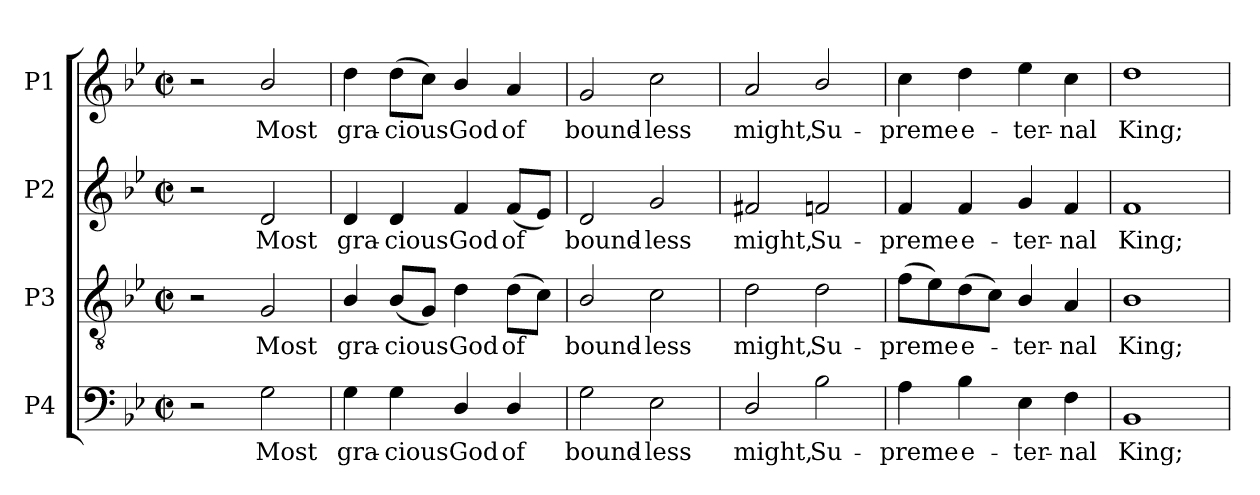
**kern	**text	**kern	**text	**kern	**text	**kern	**text
*part4	*part4	*part3	*part3	*part2	*part2	*part1	*part1
*staff4	*staff4	*staff3	*staff3	*staff2	*staff2	*staff1	*staff1
*I"P4	*	*I"P3	*	*I"P2	*	*I"P1	*
!!LO:PB:g=z
*clefF4	*	*clefGv2	*	*clefG2	*	*clefG2	*
*	*	*ITrd7c12	*	*	*	*	*
*k[b-e-]	*	*k[b-e-]	*	*k[b-e-]	*	*k[b-e-]	*
*g:	*	*g:	*	*g:	*	*g:	*
*M2/2	*	*M2/2	*	*M2/2	*	*M2/2	*
*met(c|)	*	*met(c|)	*	*met(c|)	*	*met(c|)	*
*MM104	*	*MM104	*	*MM104	*	*MM104	*
=1	=1	=1	=1	=1	=1	=1	=1
2r	.	2r	.	2r	.	2r	.
!	!LO:LY:b:color=#000000	!	!	!	!	!	!
!	!	!	!LO:LY:b:color=#000000	!	!	!	!
!	!	!	!	!	!LO:LY:b:color=#000000	!	!
!	!	!	!	!	!	!	!LO:LY:b:color=#000000
2Gi\	Most	2GGi/	Most	2di/	Most	2b-i/	Most
=2	=2	=2	=2	=2	=2	=2	=2
!	!LO:LY:b:color=#000000	!	!	!	!	!	!
!	!	!	!LO:LY:b:color=#000000	!	!	!	!
!	!	!	!	!	!LO:LY:b:color=#000000	!	!
!	!	!	!	!	!	!	!LO:LY:b:color=#000000
4Gi\	gra-	4BB-i/	gra-	4di/	gra-	4ddi\	gra-
!	!LO:LY:b:color=#000000	!	!	!	!	!	!
!	!	!	!LO:LY:b:color=#000000	!	!	!	!
!	!	!	!	!	!LO:LY:b:color=#000000	!	!
!	!	!	!	!	!	!	!LO:LY:b:color=#000000
4Gi\	-cious	(8BB-i/L	-cious	4di/	-cious	(8ddi\L	-cious
.	.	8GGi/J)	.	.	.	8cci\J)	.
!	!LO:LY:b:color=#000000	!	!	!	!	!	!
!	!	!	!LO:LY:b:color=#000000	!	!	!	!
!	!	!	!	!	!LO:LY:b:color=#000000	!	!
!	!	!	!	!	!	!	!LO:LY:b:color=#000000
4Di/	God	4Di\	God	4fi/	God	4b-i/	God
!	!LO:LY:b:color=#000000	!	!	!	!	!	!
!	!	!	!LO:LY:b:color=#000000	!	!	!	!
!	!	!	!	!	!LO:LY:b:color=#000000	!	!
!	!	!	!	!	!	!	!LO:LY:b:color=#000000
4Di/	of	(8Di\L	of	(8fi/L	of	4ai/	of
.	.	8Ci\J)	.	8e-i/J)	.	.	.
=3	=3	=3	=3	=3	=3	=3	=3
!	!LO:LY:b:color=#000000	!	!	!	!	!	!
!	!	!	!LO:LY:b:color=#000000	!	!	!	!
!	!	!	!	!	!LO:LY:b:color=#000000	!	!
!	!	!	!	!	!	!	!LO:LY:b:color=#000000
2Gi\	bound-	2BB-i/	bound-	2di/	bound-	2gi/	bound-
!	!LO:LY:b:color=#000000	!	!	!	!	!	!
!	!	!	!LO:LY:b:color=#000000	!	!	!	!
!	!	!	!	!	!LO:LY:b:color=#000000	!	!
!	!	!	!	!	!	!	!LO:LY:b:color=#000000
2E-i\	-less	2Ci\	-less	2gi/	-less	2cci\	-less
=4	=4	=4	=4	=4	=4	=4	=4
!	!LO:LY:b:color=#000000	!	!	!	!	!	!
!	!	!	!LO:LY:b:color=#000000	!	!	!	!
!	!	!	!	!	!LO:LY:b:color=#000000	!	!
!	!	!	!	!	!	!	!LO:LY:b:color=#000000
2Di/	might,	2Di\	might,	2f#Xi/	might,	2ai/	might,
!	!LO:LY:b:color=#000000	!	!	!	!	!	!
!	!	!	!LO:LY:b:color=#000000	!	!	!	!
!	!	!	!	!	!LO:LY:b:color=#000000	!	!
!	!	!	!	!	!	!	!LO:LY:b:color=#000000
2B-i\	Su-	2Di\	Su-	2fni/	Su-	2b-i/	Su-
=5	=5	=5	=5	=5	=5	=5	=5
!	!LO:LY:b:color=#000000	!	!	!	!	!	!
!	!	!	!LO:LY:b:color=#000000	!	!	!	!
!	!	!	!	!	!LO:LY:b:color=#000000	!	!
!	!	!	!	!	!	!	!LO:LY:b:color=#000000
4Ai\	-preme	(8Fi\L	-preme	4fi/	-preme	4cci\	-preme
.	.	8E-i\)	.	.	.	.	.
!	!LO:LY:b:color=#000000	!	!	!	!	!	!
!	!	!	!LO:LY:b:color=#000000	!	!	!	!
!	!	!	!	!	!LO:LY:b:color=#000000	!	!
!	!	!	!	!	!	!	!LO:LY:b:color=#000000
4B-i\	e-	(8Di\	e-	4fi/	e-	4ddi\	e-
.	.	8Ci\J)	.	.	.	.	.
!	!LO:LY:b:color=#000000	!	!	!	!	!	!
!	!	!	!LO:LY:b:color=#000000	!	!	!	!
!	!	!	!	!	!LO:LY:b:color=#000000	!	!
!	!	!	!	!	!	!	!LO:LY:b:color=#000000
4E-i\	-ter-	4BB-i/	-ter-	4gi/	-ter-	4ee-i\	-ter-
!	!LO:LY:b:color=#000000	!	!	!	!	!	!
!	!	!	!LO:LY:b:color=#000000	!	!	!	!
!	!	!	!	!	!LO:LY:b:color=#000000	!	!
!	!	!	!	!	!	!	!LO:LY:b:color=#000000
4Fi\	-nal	4AAi/	-nal	4fi/	-nal	4cci\	-nal
=6	=6	=6	=6	=6	=6	=6	=6
!	!LO:LY:b:color=#000000	!	!	!	!	!	!
!	!	!	!LO:LY:b:color=#000000	!	!	!	!
!	!	!	!	!	!LO:LY:b:color=#000000	!	!
!	!	!	!	!	!	!	!LO:LY:b:color=#000000
1BB-i	King;	1BB-i	King;	1fi	King;	1ddi	King;
=	=	=	=	=	=	=	=
*-	*-	*-	*-	*-	*-	*-	*-
